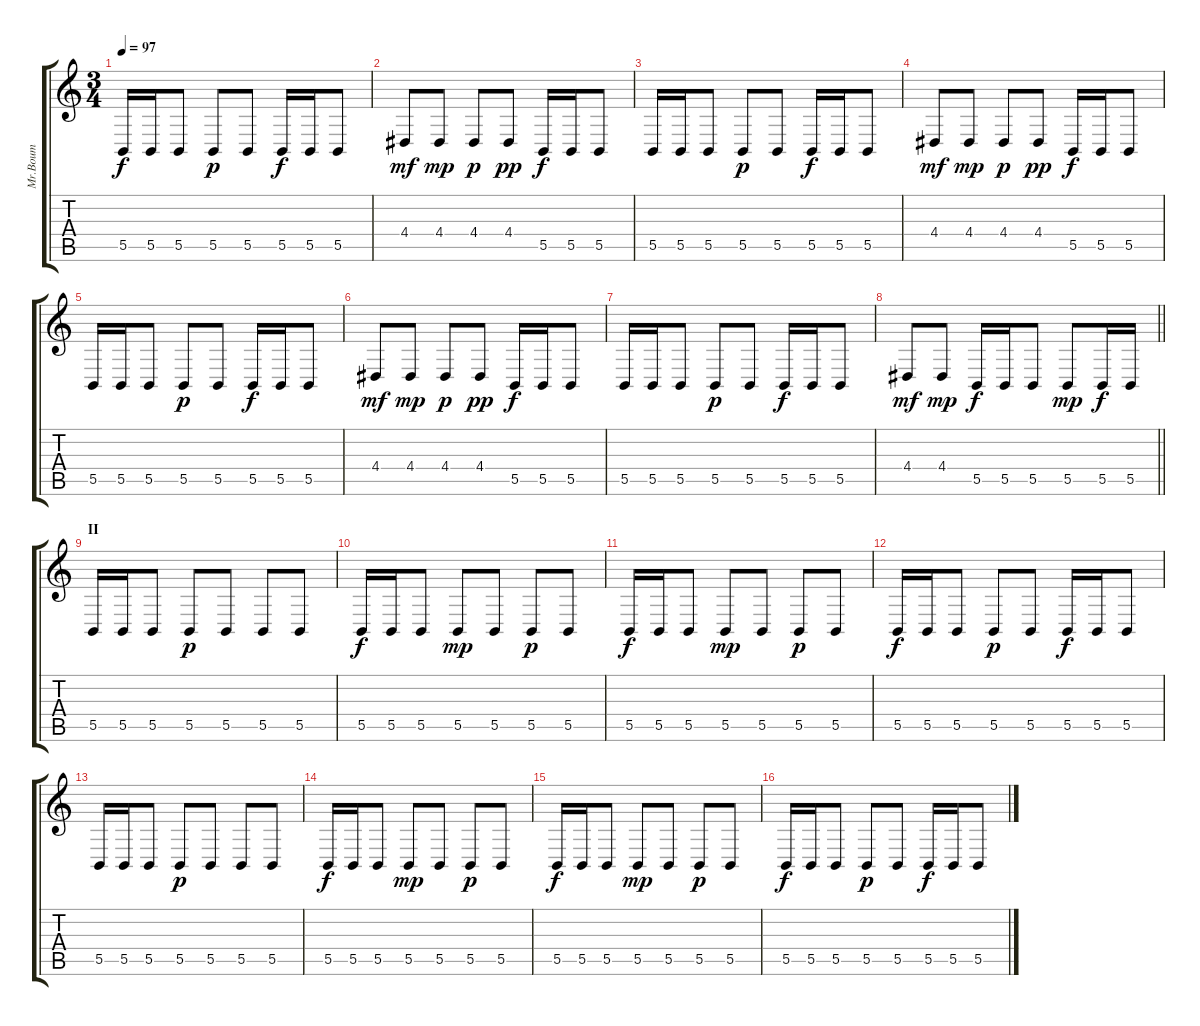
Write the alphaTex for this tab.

\track ("Mr.Boum" "Mr.Boum") {instrument melodictom}
\staff {score tabs}
\tuning (Db4 Ab3 E3 B2 Gb2 B1) {hide}
\ts (3 4)
\tempo 97
\clef g2
\ks c
5.5.16{dy f} 5.5.16 5.5.8 5.5.8{dy p} 5.5.8 5.5.16{dy f} 5.5.16 5.5.8 |
4.4.8{dy mf} 4.4.8{dy mp} 4.4.8{dy p} 4.4.8{dy pp} 5.5.16{dy f} 5.5.16 5.5.8 |
5.5.16 5.5.16 5.5.8 5.5.8{dy p} 5.5.8 5.5.16{dy f} 5.5.16 5.5.8 |
4.4.8{dy mf} 4.4.8{dy mp} 4.4.8{dy p} 4.4.8{dy pp} 5.5.16{dy f} 5.5.16 5.5.8 |
5.5.16 5.5.16 5.5.8 5.5.8{dy p} 5.5.8 5.5.16{dy f} 5.5.16 5.5.8 |
4.4.8{dy mf} 4.4.8{dy mp} 4.4.8{dy p} 4.4.8{dy pp} 5.5.16{dy f} 5.5.16 5.5.8 |
5.5.16 5.5.16 5.5.8 5.5.8{dy p} 5.5.8 5.5.16{dy f} 5.5.16 5.5.8 |
\barLineRight lightlight
4.4.8{dy mf} 4.4.8{dy mp} 5.5.16{dy f} 5.5.16 5.5.8 5.5.8{dy mp} 5.5.16{dy f} 5.5.16 |
\section ("" "II")
5.5.16 5.5.16 5.5.8 5.5.8{dy p} 5.5.8 5.5.8 5.5.8 |
5.5.16{dy f} 5.5.16 5.5.8 5.5.8{dy mp} 5.5.8 5.5.8{dy p} 5.5.8 |
5.5.16{dy f} 5.5.16 5.5.8 5.5.8{dy mp} 5.5.8 5.5.8{dy p} 5.5.8 |
5.5.16{dy f} 5.5.16 5.5.8 5.5.8{dy p} 5.5.8 5.5.16{dy f} 5.5.16 5.5.8 |
5.5.16 5.5.16 5.5.8 5.5.8{dy p} 5.5.8 5.5.8 5.5.8 |
5.5.16{dy f} 5.5.16 5.5.8 5.5.8{dy mp} 5.5.8 5.5.8{dy p} 5.5.8 |
5.5.16{dy f} 5.5.16 5.5.8 5.5.8{dy mp} 5.5.8 5.5.8{dy p} 5.5.8 |
5.5.16{dy f} 5.5.16 5.5.8 5.5.8{dy p} 5.5.8 5.5.16{dy f} 5.5.16 5.5.8
